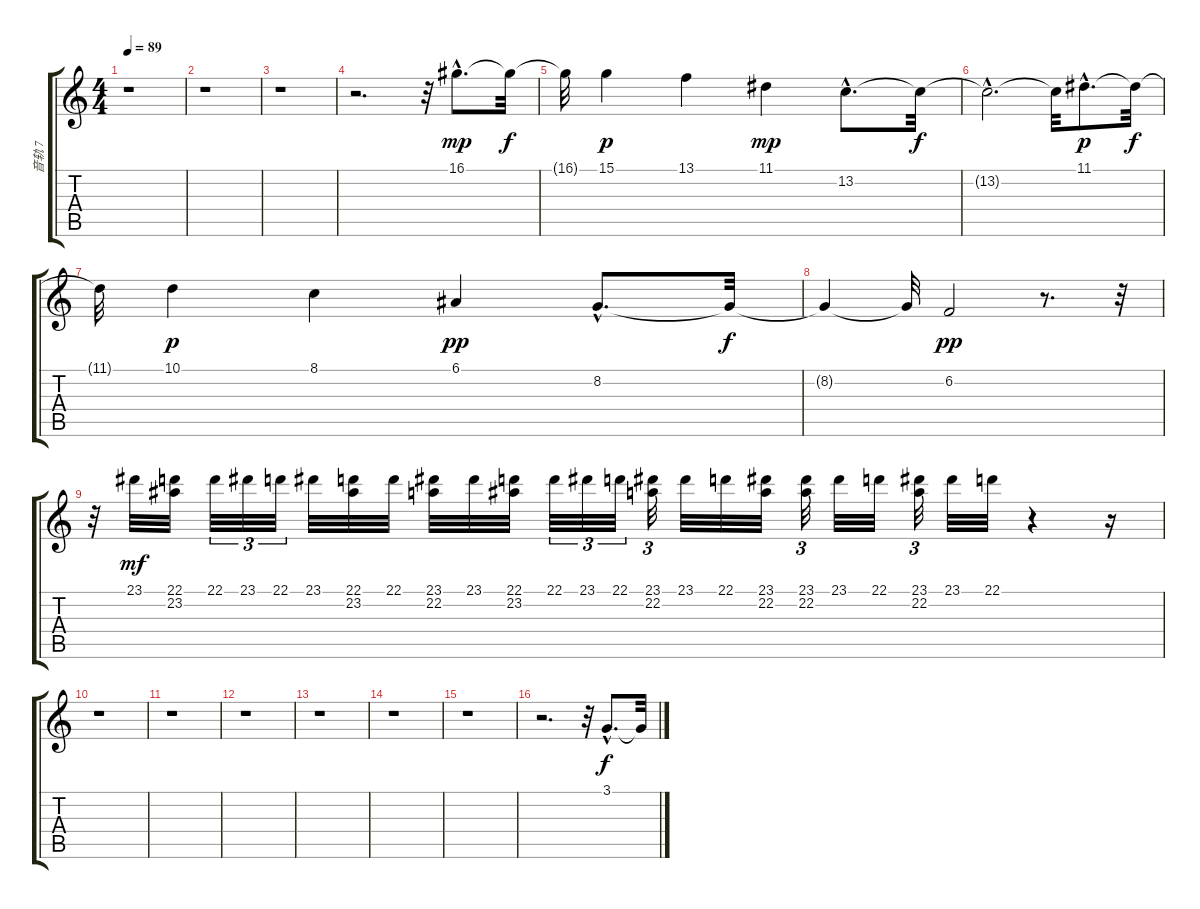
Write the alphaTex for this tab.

\track ("音轨 7" "音轨 7") {instrument brasssection}
\staff {score tabs}
\tuning (E4 B3 G3 D3 A2 E2) {hide}
\ts (4 4)
\tempo 89
\clef g2
\ks c
r.1{dy mf} |
r.1 |
r.1 |
r.2{d} r.32 16.1{hac}.8{d dy mp} 16.1{t}.32{dy f} |
16.1{t}.32 15.1.4{dy p} 13.1.4 11.1.4{dy mp} 13.2{hac}.8{d} 13.2{t}.32{dy f} |
13.2{hac t}.2{d} 13.2{t}.32 11.1{hac}.8{d dy p} 11.1{t}.32{dy f} |
11.1{t}.32 10.1.4{dy p} 8.1.4 6.1.4{dy pp} 8.2{hac}.8{d} 8.2{t}.32{dy f} |
8.2{t}.4 8.2{t}.32 6.2.2{dy pp} r.8{d} r.32 |
r.32 23.1.32{dy mf} (22.1 23.2).32 22.1.32{tu (3 2)} 23.1.32{tu (3 2)} 22.1.32{tu (3 2)} 23.1.32 (22.1 23.2).32 22.1.32 (23.1 22.2).32 23.1.32 (22.1 23.2).32 22.1.32{tu (3 2)} 23.1.32{tu (3 2)} 22.1.32{tu (3 2)} (23.1 22.2).32{tu (3 2)} 23.1.32 22.1.32 (23.1 22.2).32 (23.1 22.2).32{tu (3 2)} 23.1.32 22.1.32 (23.1 22.2).32{tu (3 2)} 23.1.32 22.1.32 r.4 r.16 |
r.1 |
r.1 |
r.1 |
r.1 |
r.1 |
r.1 |
r.2{d} r.32 3.1{hac}.8{d dy f} 3.1{t}.32
